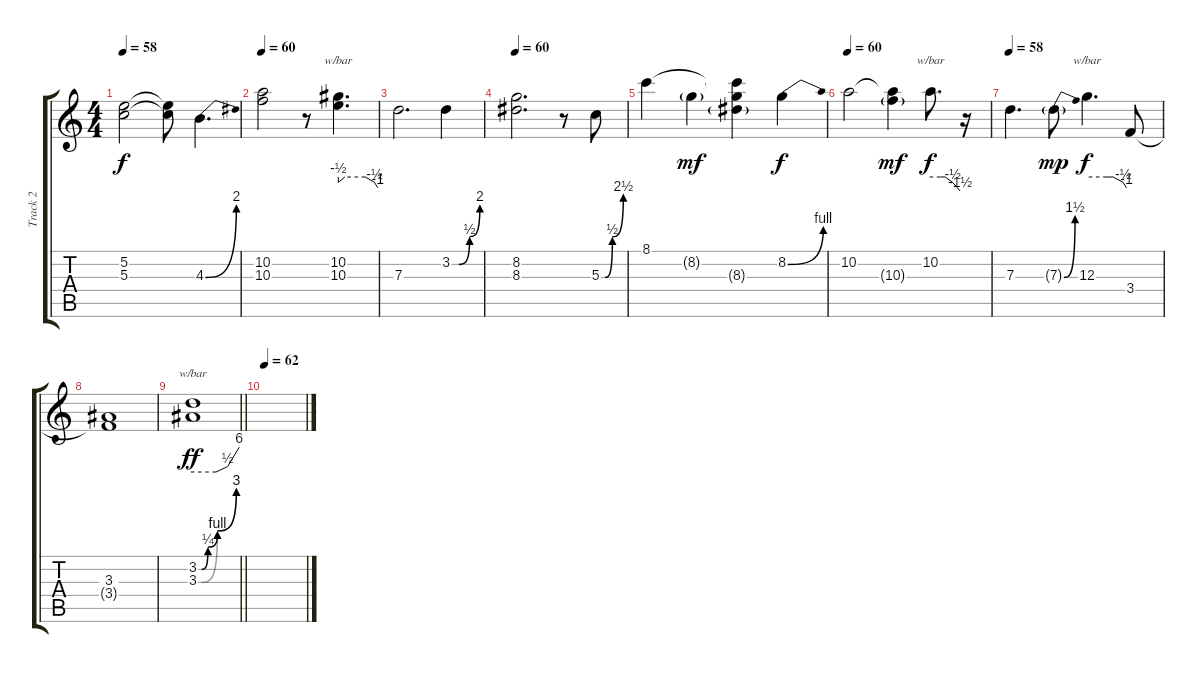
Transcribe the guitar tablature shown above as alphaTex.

\track ("Track 2" "Track 2") {instrument electricguitarjazz}
\staff {score tabs}
\tuning (E4 B3 G3 D3 A2 E2) {hide}
\ts (4 4)
\tempo 58
\clef g2
\ks c
(5.2 5.3).2{dy f} (5.2{t} 5.3{t}).8 4.3{be (bend 0 0 60 8)}.4{d} |
\tempo 60
(10.2 10.3).2 r.8 (10.2 10.3).4{d tbe (custom default 0 -2 10 0 41 0 55 -2 60 -4)} |
7.3.2{d} 3.2{be (custom 0 0 15 0 38 2 60 8)}.4 |
\tempo 60
(8.2 8.3).2{d} r.8 5.3{be (custom 0 0 10 0 30 2 60 10)}.8 |
8.1.4 8.2{g}.4{dy mf} (8.1{t} 8.2{t} 8.3{g}).4 8.2{be (bend 0 0 60 4)}.4{dy f} |
\tempo 60
10.2.2 (10.2{t} 10.3{g}).4{dy mf} 10.2.8{d tbe (custom default 0 0 20 0 30 0 45 -2 60 -6) dy f} r.16 |
\tempo 58
7.3.4{d} 7.3{be (bend 0 0 60 6) g}.8{dy mp} 12.3.4{d tbe (custom default 0 0 30 0 40 0 55 -2 60 -4) dy f} 3.4.8 |
(3.3 3.4{t}).1 |
\barLineRight lightlight
(3.2{be (custom 0 0 5 0 15 1 30 4 60 12)} 3.3{be (custom 0 0 5 0 30 4 60 12)}).1{tbe (custom default 0 0 30 0 45 2 60 24) dy ff volume 0} |
\tempo 62
